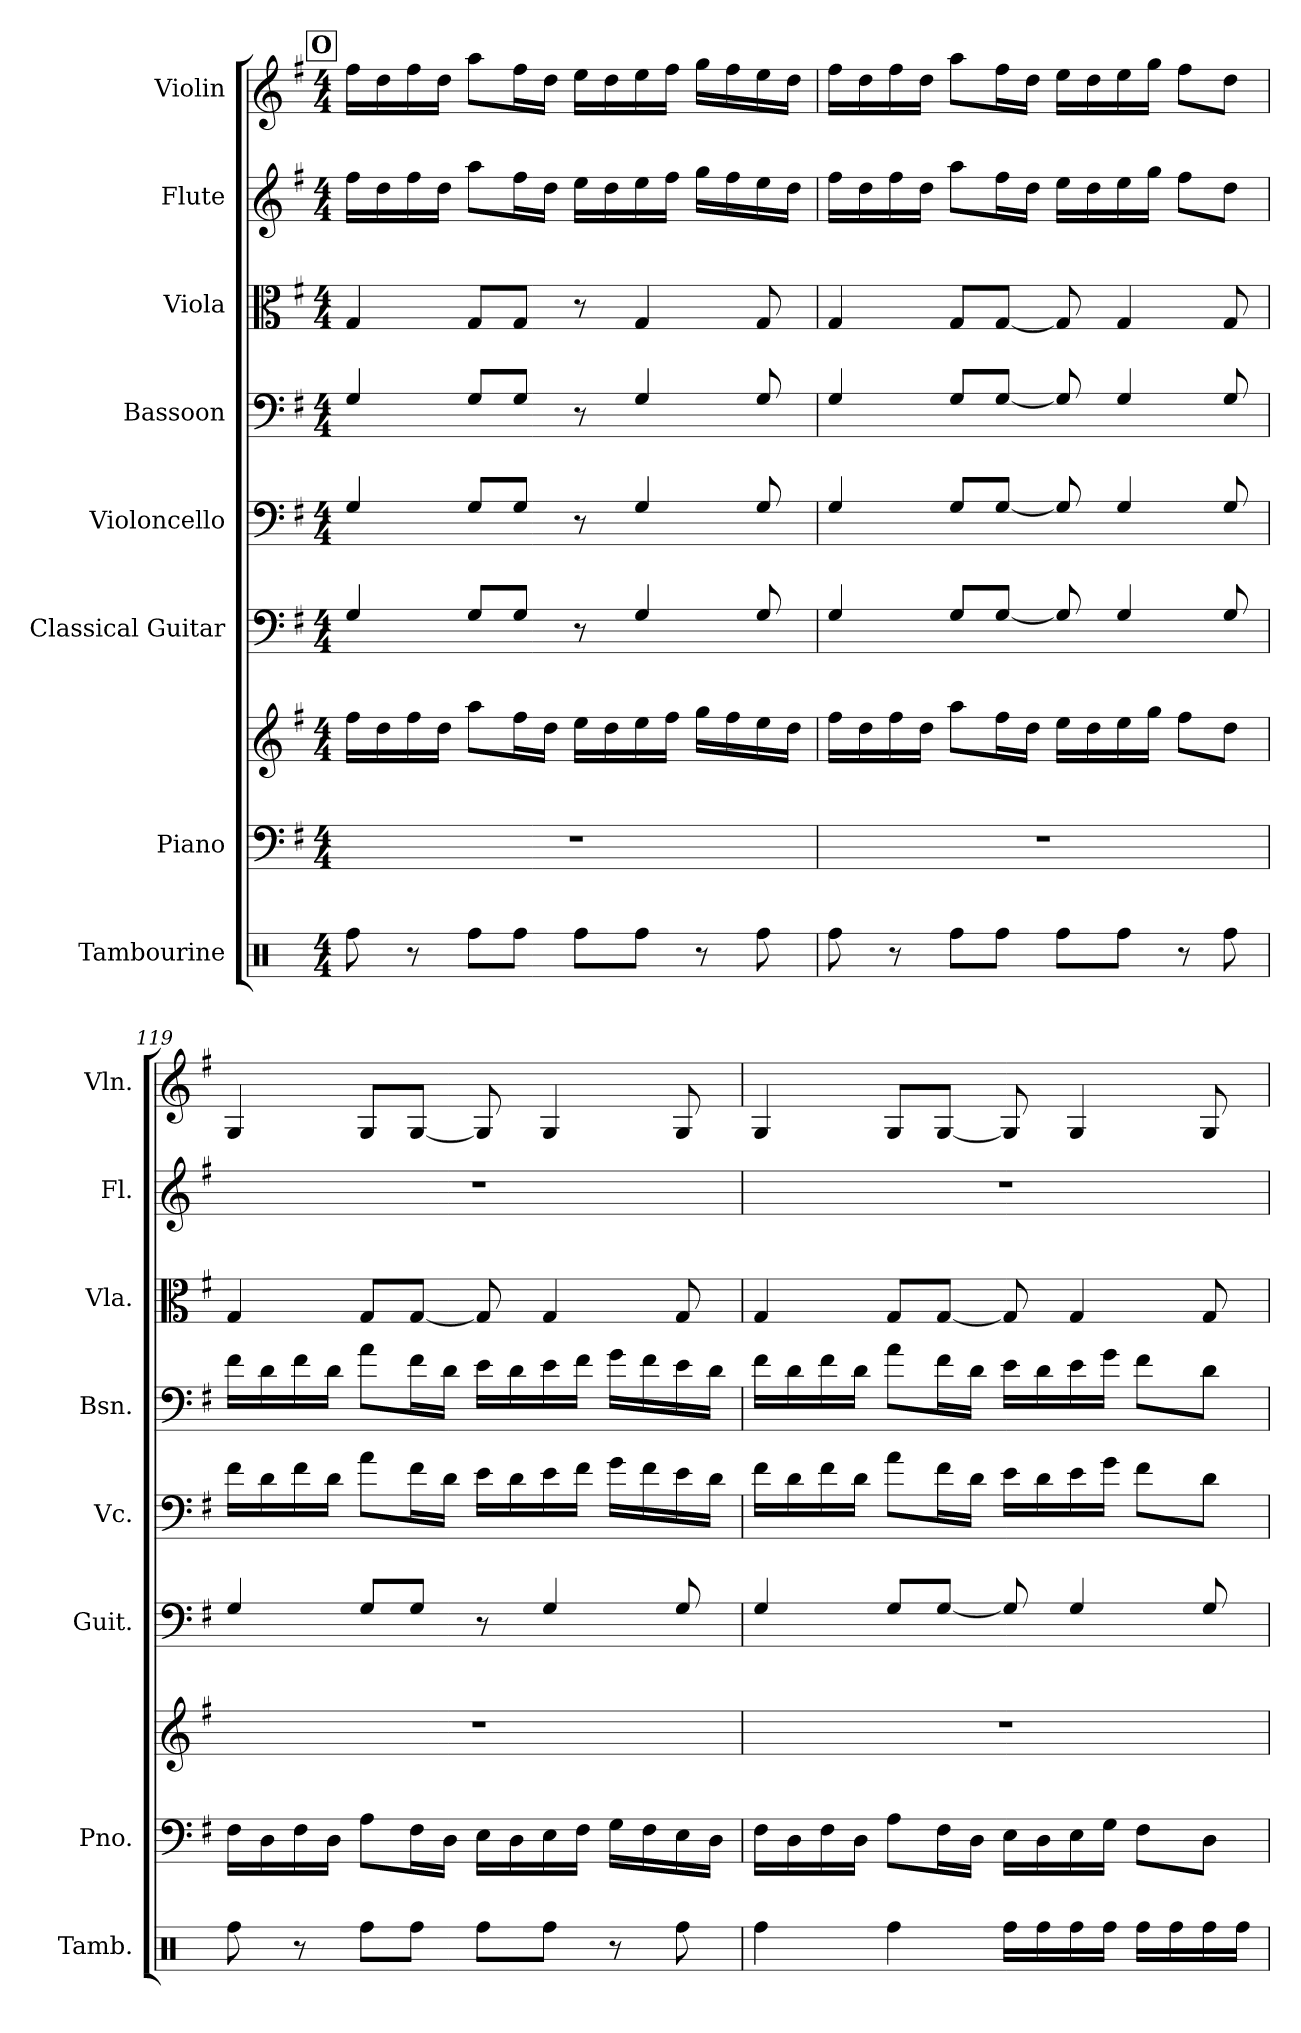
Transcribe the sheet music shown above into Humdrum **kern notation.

**kern	**kern	**kern	**kern	**kern	**kern	**kern	**kern	**kern
*part8	*part7	*part7	*part6	*part5	*part4	*part3	*part2	*part1
*staff9	*staff8	*staff7	*staff6	*staff5	*staff4	*staff3	*staff2	*staff1
*I"Tambourine	*I"Piano	*	*I"Classical Guitar	*I"Violoncello	*I"Bassoon	*I"Viola	*I"Flute	*I"Violin
*I'Tamb.	*I'Pno.	*	*I'Guit.	*I'Vc.	*I'Bsn.	*I'Vla.	*I'Fl.	*I'Vln.
*clefX	*clefF4	*clefG2	*clefF4	*clefF4	*clefF4	*clefC3	*clefG2	*clefG2
*k[]	*k[f#]	*k[f#]	*k[f#]	*k[f#]	*k[f#]	*k[f#]	*k[f#]	*k[f#]
*M4/4	*M4/4	*M4/4	*M4/4	*M4/4	*M4/4	*M4/4	*M4/4	*M4/4
!!LO:REH:place=s1:a:B:fs=14:t=O
=117	=117	=117	=117	=117	=117	=117	=117	=117
8Rff\	1r	16ff#\LL	4G/	4G/	4G/	4G/	16ff#\LL	16ff#\LL
.	.	16dd\	.	.	.	.	16dd\	16dd\
8r	.	16ff#\	.	.	.	.	16ff#\	16ff#\
.	.	16dd\JJ	.	.	.	.	16dd\JJ	16dd\JJ
8Rff\L	.	8aa\L	8G/L	8G/L	8G/L	8G/L	8aa\L	8aa\L
8Rff\J	.	16ff#\L	8G/J	8G/J	8G/J	8G/J	16ff#\L	16ff#\L
.	.	16dd\JJ	.	.	.	.	16dd\JJ	16dd\JJ
8Rff\L	.	16ee\LL	8r	8r	8r	8r	16ee\LL	16ee\LL
.	.	16dd\	.	.	.	.	16dd\	16dd\
8Rff\J	.	16ee\	4G/	4G/	4G/	4G/	16ee\	16ee\
.	.	16ff#\JJ	.	.	.	.	16ff#\JJ	16ff#\JJ
8r	.	16gg\LL	.	.	.	.	16gg\LL	16gg\LL
.	.	16ff#\	.	.	.	.	16ff#\	16ff#\
8Rff\	.	16ee\	8G/	8G/	8G/	8G/	16ee\	16ee\
.	.	16dd\JJ	.	.	.	.	16dd\JJ	16dd\JJ
=118	=118	=118	=118	=118	=118	=118	=118	=118
8Rff\	1r	16ff#\LL	4G/	4G/	4G/	4G/	16ff#\LL	16ff#\LL
.	.	16dd\	.	.	.	.	16dd\	16dd\
8r	.	16ff#\	.	.	.	.	16ff#\	16ff#\
.	.	16dd\JJ	.	.	.	.	16dd\JJ	16dd\JJ
8Rff\L	.	8aa\L	8G/L	8G/L	8G/L	8G/L	8aa\L	8aa\L
8Rff\J	.	16ff#\L	[8G/J	[8G/J	[8G/J	[8G/J	16ff#\L	16ff#\L
.	.	16dd\JJ	.	.	.	.	16dd\JJ	16dd\JJ
8Rff\L	.	16ee\LL	8G/]	8G/]	8G/]	8G/]	16ee\LL	16ee\LL
.	.	16dd\	.	.	.	.	16dd\	16dd\
8Rff\J	.	16ee\	4G/	4G/	4G/	4G/	16ee\	16ee\
.	.	16gg\JJ	.	.	.	.	16gg\JJ	16gg\JJ
8r	.	8ff#\L	.	.	.	.	8ff#\L	8ff#\L
8Rff\	.	8dd\J	8G/	8G/	8G/	8G/	8dd\J	8dd\J
!!LO:LB:g=z
=119	=119	=119	=119	=119	=119	=119	=119	=119
8Rff\	16F#\LL	1r	4G/	16f#\LL	16f#\LL	4G/	1r	4G/
.	16D\	.	.	16d\	16d\	.	.	.
8r	16F#\	.	.	16f#\	16f#\	.	.	.
.	16D\JJ	.	.	16d\JJ	16d\JJ	.	.	.
8Rff\L	8A\L	.	8G/L	8a\L	8a\L	8G/L	.	8G/L
8Rff\J	16F#\L	.	8G/J	16f#\L	16f#\L	[8G/J	.	[8G/J
.	16D\JJ	.	.	16d\JJ	16d\JJ	.	.	.
8Rff\L	16E\LL	.	8r	16e\LL	16e\LL	8G/]	.	8G/]
.	16D\	.	.	16d\	16d\	.	.	.
8Rff\J	16E\	.	4G/	16e\	16e\	4G/	.	4G/
.	16F#\JJ	.	.	16f#\JJ	16f#\JJ	.	.	.
8r	16G\LL	.	.	16g\LL	16g\LL	.	.	.
.	16F#\	.	.	16f#\	16f#\	.	.	.
8Rff\	16E\	.	8G/	16e\	16e\	8G/	.	8G/
.	16D\JJ	.	.	16d\JJ	16d\JJ	.	.	.
=120	=120	=120	=120	=120	=120	=120	=120	=120
4Rff\	16F#\LL	1r	4G/	16f#\LL	16f#\LL	4G/	1r	4G/
.	16D\	.	.	16d\	16d\	.	.	.
.	16F#\	.	.	16f#\	16f#\	.	.	.
.	16D\JJ	.	.	16d\JJ	16d\JJ	.	.	.
4Rff\	8A\L	.	8G/L	8a\L	8a\L	8G/L	.	8G/L
.	16F#\L	.	[8G/J	16f#\L	16f#\L	[8G/J	.	[8G/J
.	16D\JJ	.	.	16d\JJ	16d\JJ	.	.	.
16Rff\LL	16E\LL	.	8G/]	16e\LL	16e\LL	8G/]	.	8G/]
16Rff\	16D\	.	.	16d\	16d\	.	.	.
16Rff\	16E\	.	4G/	16e\	16e\	4G/	.	4G/
16Rff\JJ	16G\JJ	.	.	16g\JJ	16g\JJ	.	.	.
16Rff\LL	8F#\L	.	.	8f#\L	8f#\L	.	.	.
16Rff\	.	.	.	.	.	.	.	.
16Rff\	8D\J	.	8G/	8d\J	8d\J	8G/	.	8G/
16Rff\JJ	.	.	.	.	.	.	.	.
=	=	=	=	=	=	=	=	=
*-	*-	*-	*-	*-	*-	*-	*-	*-
